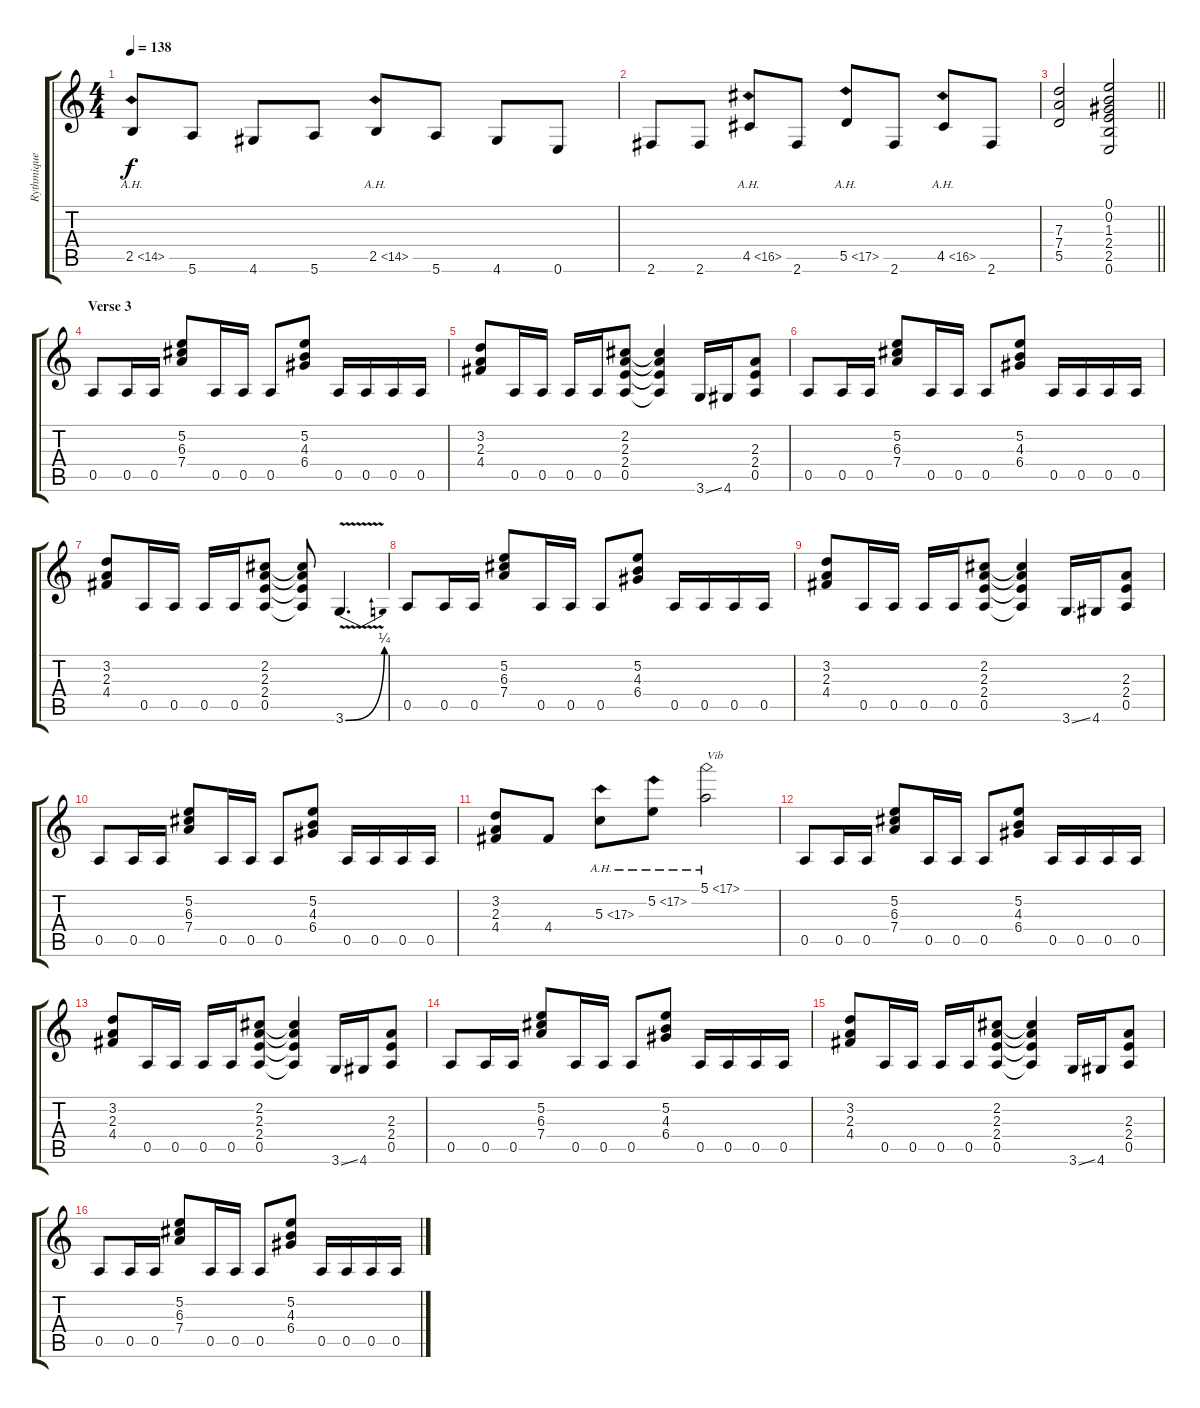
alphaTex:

\track ("Rythmique" "Rythmique") {instrument distortionguitar}
\staff {score tabs}
\tuning (E4 B3 G3 D3 A2 E2) {hide}
\ts (4 4)
\tempo 138
\clef g2
\ks c
2.5{ah 12}.8{dy f} 5.6.8 4.6.8 5.6.8 2.5{ah 12}.8 5.6.8 4.6.8 0.6.8 |
2.6.8 2.6.8 4.5{ah 12}.8 2.6.8 5.5{ah 12}.8 2.6.8 4.5{ah 12}.8 2.6.8 |
\barLineRight lightlight
(7.3 7.4 5.5).2 (0.1 0.2 1.3 2.4 2.5 0.6).2 |
\section ("" "Verse 3")
0.5.8 0.5.16 0.5.16 (5.2 6.3 7.4).8 0.5.16 0.5.16 0.5.8 (5.2 4.3 6.4).8 0.5.16 0.5.16 0.5.16 0.5.16 |
(3.2 2.3 4.4).8 0.5.16 0.5.16 0.5.16 0.5.16 (2.2 2.3 2.4 0.5).8 (2.2{t} 2.3{t} 2.4{t} 0.5{t}).4 3.6{ss}.16 4.6.16 (2.3 2.4 0.5).8 |
0.5.8 0.5.16 0.5.16 (5.2 6.3 7.4).8 0.5.16 0.5.16 0.5.8 (5.2 4.3 6.4).8 0.5.16 0.5.16 0.5.16 0.5.16 |
(3.2 2.3 4.4).8 0.5.16 0.5.16 0.5.16 0.5.16 (2.2 2.3 2.4 0.5).8 (2.2{t} 2.3{t} 2.4{t} 0.5{t}).8 3.6{be (bend 0 0 60 1) v}.4{d} |
0.5.8 0.5.16 0.5.16 (5.2 6.3 7.4).8 0.5.16 0.5.16 0.5.8 (5.2 4.3 6.4).8 0.5.16 0.5.16 0.5.16 0.5.16 |
(3.2 2.3 4.4).8 0.5.16 0.5.16 0.5.16 0.5.16 (2.2 2.3 2.4 0.5).8 (2.2{t} 2.3{t} 2.4{t} 0.5{t}).4 3.6{ss}.16 4.6.16 (2.3 2.4 0.5).8 |
0.5.8 0.5.16 0.5.16 (5.2 6.3 7.4).8 0.5.16 0.5.16 0.5.8 (5.2 4.3 6.4).8 0.5.16 0.5.16 0.5.16 0.5.16 |
(3.2 2.3 4.4).8 4.4.8 5.3{ah 12}.8 5.2{ah 12}.8 5.1{ah 12}.2{txt "Vib"} |
0.5.8 0.5.16 0.5.16 (5.2 6.3 7.4).8 0.5.16 0.5.16 0.5.8 (5.2 4.3 6.4).8 0.5.16 0.5.16 0.5.16 0.5.16 |
(3.2 2.3 4.4).8 0.5.16 0.5.16 0.5.16 0.5.16 (2.2 2.3 2.4 0.5).8 (2.2{t} 2.3{t} 2.4{t} 0.5{t}).4 3.6{ss}.16 4.6.16 (2.3 2.4 0.5).8 |
0.5.8 0.5.16 0.5.16 (5.2 6.3 7.4).8 0.5.16 0.5.16 0.5.8 (5.2 4.3 6.4).8 0.5.16 0.5.16 0.5.16 0.5.16 |
(3.2 2.3 4.4).8 0.5.16 0.5.16 0.5.16 0.5.16 (2.2 2.3 2.4 0.5).8 (2.2{t} 2.3{t} 2.4{t} 0.5{t}).4 3.6{ss}.16 4.6.16 (2.3 2.4 0.5).8 |
0.5.8 0.5.16 0.5.16 (5.2 6.3 7.4).8 0.5.16 0.5.16 0.5.8 (5.2 4.3 6.4).8 0.5.16 0.5.16 0.5.16 0.5.16
